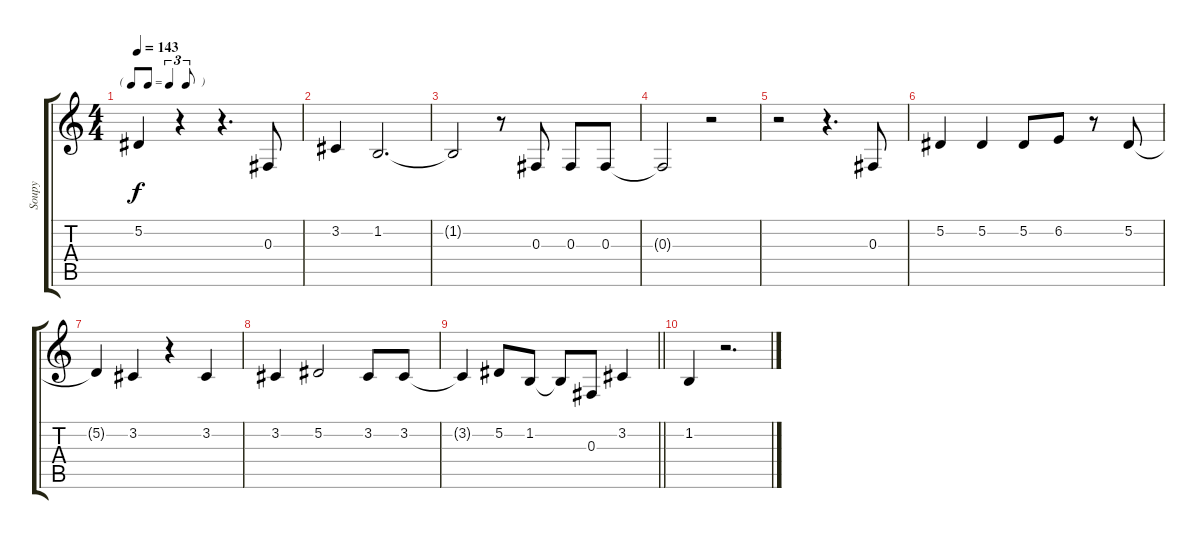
\track ("Soupy" "Soupy") {instrument oboe}
\staff {score tabs}
\tuning (Eb4 Bb3 Gb3 Db3 Ab2 Eb2) {hide}
\ts (4 4)
\tf triplet8th
\tempo 143
\clef g2
\ks c
5.2{t}.4{dy f} r.4 r.4{d} 0.3.8 |
3.2.4 1.2.2{d} |
1.2{t}.2 r.8 0.3.8 0.3.8 0.3.8 |
0.3{t}.2 r.2 |
r.2 r.4{d} 0.3.8 |
5.2.4 5.2.4 5.2.8 6.2.8 r.8 5.2.8 |
5.2{t}.4 3.2.4 r.4 3.2.4 |
3.2.4 5.2.2 3.2.8 3.2.8 |
\barLineRight lightlight
3.2{t}.4 5.2.8 1.2.8 1.2{t}.8 0.3.8 3.2.4 |
\section ("" "")
1.2.4 r.2{d}
